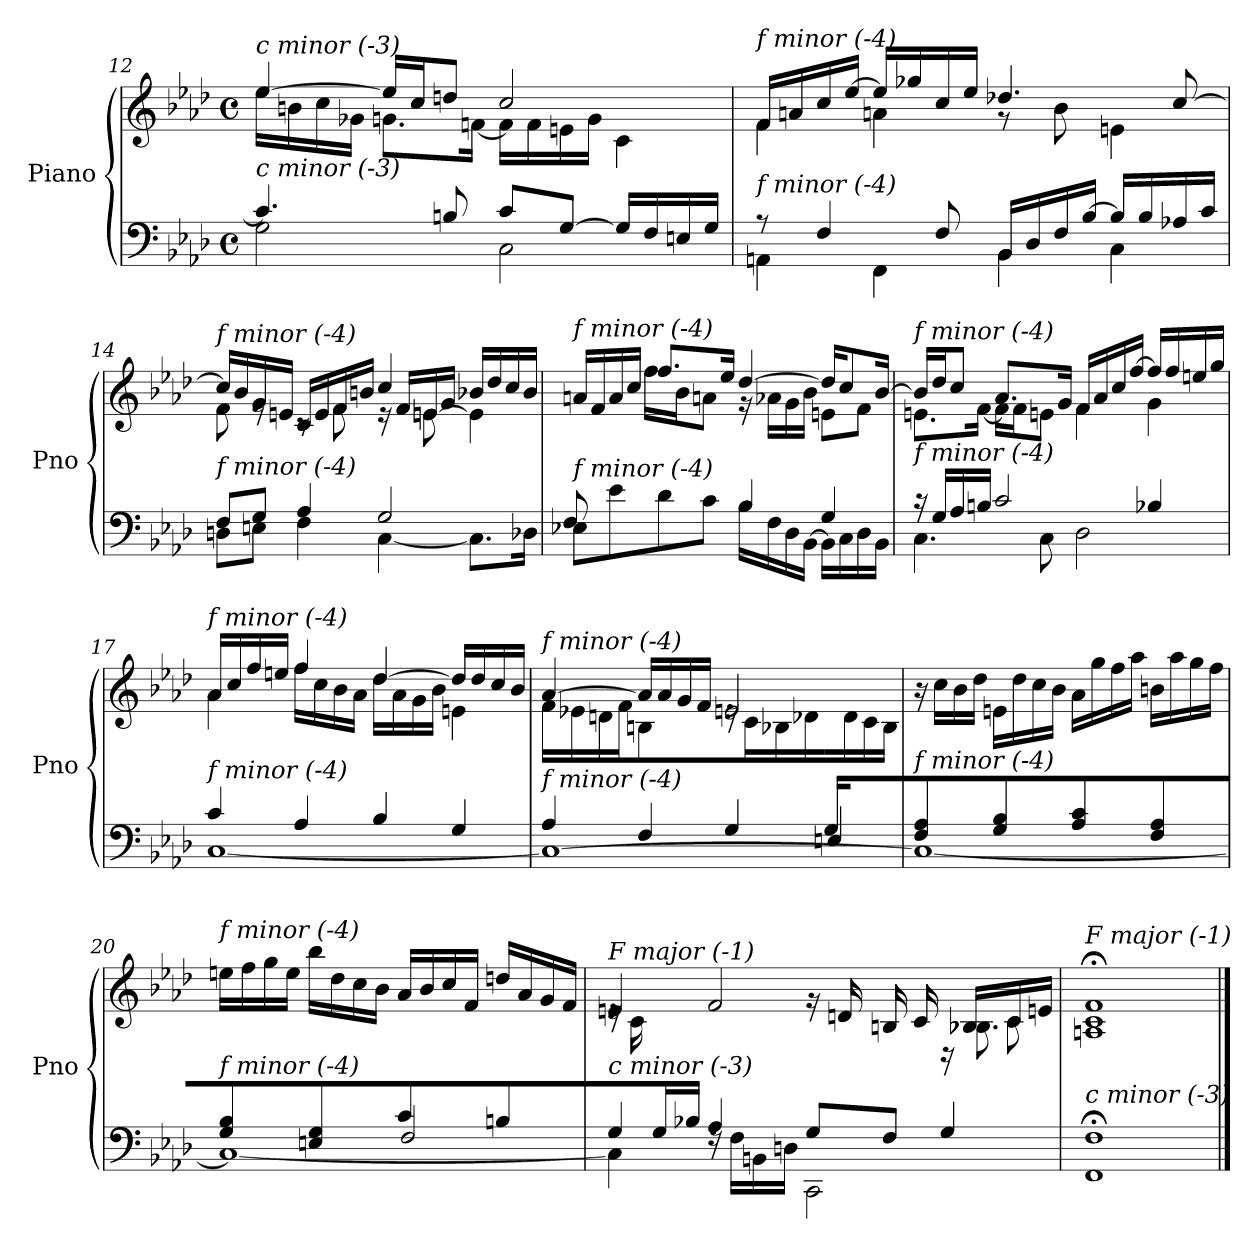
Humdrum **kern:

**kern	**kern
*part1	*part1
*staff2	*staff1
*I"Piano	*
*I'Pno	*
!!LO:LB:g=z
*clefF4	*clefG2
*k[b-e-a-d-]	*k[b-e-a-d-]
*M4/4	*M4/4
*met(c)	*met(c)
=12	=12
*^	*^
!	!	!LO:TX:i:t=c minor (-3)	!
!LO:TX:i:t=c minor (-3)	!	!	!
4.c/]	2G\	[4ee-/	16ee-\LL
.	.	.	16bn\
.	.	.	16cc\
.	.	.	16g-Xi\JJ
.	.	16ee-/LL]	8.g\L
.	.	16cc/J	.
8Bn/	.	8ddn/J	.
.	.	.	[16fn\Jk
8c/L	2C\	2cc/	16f\LL]
.	.	.	16f\
[8G/J	.	.	16en\
.	.	.	16g\JJ
16G/LL]	.	.	4c\
16F/	.	.	.
16En/	.	.	.
16G/JJ	.	.	.
=13	=13	=13	=13
!	!	!LO:TX:i:t=f minor (-4)	!
!LO:TX:i:t=f minor (-4)	!	!	!
8r	4AAn\	16f/LL	4f\
.	.	16an/	.
4F/	.	16cc/	.
.	.	[16ee-/JJ	.
.	4FF\	16ee-/LL]	4an\
.	.	16gg-X/	.
8F/	.	16cc/	.
.	.	16ee-/JJ	.
16BB-/LL	4BB-\	4.dd-X/	8r
16D-/	.	.	.
16F/	.	.	8b-\
[16B-/JJ	.	.	.
16B-/LL]	4C\	.	4en\
16B-/	.	.	.
16A-X/	.	[8cc/	.
16c/JJ	.	.	.
!!LO:LB:g=z
=14	=14	=14	=14
*^	*^	*	*^
!	!	!	!	!LO:TX:i:t=f minor (-4)	!	!
!LO:TX:i:t=f minor (-4)	!	!	!	!	!	!
2.ryy	2ryy	8F/L	8Dn\L	16cc/LL]	8f\	2ryy
.	.	.	.	16b-/	.	.
.	.	8G/J	8En\J	16g/	8re	.
.	.	.	.	16en/JJ	.	.
.	.	4A-/	4F\	16c/LL	8rc	.
.	.	.	.	16e/	.	.
.	.	.	.	16f/	8f\	.
.	.	.	.	16bn/JJ	.	.
.	8ryy	2G/	[4C\	4cc/	16r	8ryy
.	.	.	.	.	16f/LL	.
.	4.ryy	.	.	.	16en/	[8en\
.	.	.	.	.	16g/JJ	.
4ryy	.	.	8.C\L]	16b-X/LL	4ryy	4e\]
.	.	.	.	16dd-/	.	.
.	.	.	.	16cc/	.	.
.	.	.	16D-X\Jk	16b-/JJ	.	.
=15	=15	=15	=15	=15	=15	=15
!	!	!	!	!LO:TX:i:t=f minor (-4)	!	!
!LO:TX:i:t=f minor (-4)	!	!	!	!	!	!
*	*	*v	*v	*	*	*
4ryy	8E-X\L	8F/	16an/LL	4ryy	8ryy
.	.	.	16f/	.	.
.	8e-\	4.ryy	16a/	.	4.ryy
.	.	.	16cc/JJ	.	.
2.ryy	8d-\	.	8.ff/L	16ff\LL	.
.	.	.	.	16b-\J	.
.	8c\J	.	.	8an\J	.
.	.	.	16ee-/Jk	.	.
.	4B-/	16B-\LL	[4dd-/	16r	2ryy
.	.	16F\	.	16a-X\LL	.
.	.	16D-\	.	16g\	.
.	.	[16BB-\JJ	.	16b-\JJ	.
.	4G/	16BB-\LL]	16dd-/KL]	8en\L	.
.	.	16C\	8cc/	.	.
.	.	16D-\	.	8f\J	.
.	.	16BB-\JJ	[16b-/Jk	.	.
*	*	*	*	*v	*v
!!LO:LB:g=z
=16	=16	=16	=16	=16
!	!	!	!LO:TX:i:t=f minor (-4)	!
!LO:TX:i:t=f minor (-4)	!	!	!	!
*	*v	*v	*	*
16r	4.C\	16b-/LL]	8.en\L
16G/LL	.	16dd-/J	.
16A-/	.	8cc/J	.
16Bn/JJ	.	.	[16f\Jk
2c/	.	8.a-/L	16f\LL]
.	.	.	16f\J
.	8C\	.	8en\J
.	.	16g/Jk	.
.	2D-\	16f/LL	4f\
.	.	16a-/	.
.	.	16cc/	.
.	.	[16ff/JJ	.
4B-X/	.	16ff/LL]	4g\
.	.	16ff/	.
.	.	16een/	.
.	.	16gg/JJ	.
=17	=17	=17	=17
!	!	!LO:TX:i:t=f minor (-4)	!
!LO:TX:i:t=f minor (-4)	!	!	!
4c/	[1C	16a-/LL	4a-\
.	.	16cc/	.
.	.	16ff/	.
.	.	16een/JJ	.
4A-/	.	4ff/	16ff\LL
.	.	.	16cc\
.	.	.	16b-\
.	.	.	16a-\JJ
4B-/	.	[4dd-/	16dd-\LL
.	.	.	16a-\
.	.	.	16g\
.	.	.	16b-\JJ
4G/	.	16dd-/LL]	4en\
.	.	16dd-/	.
.	.	16cc/	.
.	.	16b-/JJ	.
!!LO:PB:g=z	!!
=18	=18	=18	=18
*	*^	*	*
!	!	!	!LO:TX:i:t=f minor (-4)	!
!LO:TX:i:t=f minor (-4)	!	!	!	!
2.ryy	4A-/	1C_	[4a-/	16f\LL
.	.	.	.	16e-X\
.	.	.	.	16dn\
.	.	.	.	16f\JJ
.	4F/	.	16a-/LL]	4Bn\
.	.	.	16a-/	.
.	.	.	16g/	.
.	.	.	16f/JJ	.
.	4G/	.	2en/	16re
.	.	.	.	16c\LL
.	.	.	.	16B-X\
.	.	.	.	16d-X\JJ
16G/LL	4En/	.	.	16ryy
8.ryy	.	.	.	16d-\
.	.	.	.	16c\
.	.	.	.	16B-\JJ
*	*v	*v	*	*
=19	=19	=19	=19
!	!	!LO:TX:i:t=f minor (-4)	!
!LO:TX:i:t=f minor (-4)	!	!	!
*	*	*v	*v
4F/ 4A-/	1C_	16r
.	.	16cc\LL
.	.	16b-\
.	.	16dd-\JJ
4G/ 4B-/	.	16en\LL
.	.	16dd-\
.	.	16cc\
.	.	16b-\JJ
4A-/ 4c/	.	16a-\LL
.	.	16gg\
.	.	16ff\
.	.	16aa-\JJ
4F/ 4A-/	.	16bn\LL
.	.	16aa-\
.	.	16gg\
.	.	16ff\JJ
!!LO:LB:g=z
=20	=20	=20
*	*^	*^
!	!	!	!LO:TX:i:t=f minor (-4)	!
!LO:TX:i:t=f minor (-4)	!	!	!	!
4G/ 4B-/	1C_	2ryy	16een\LL	2ryy
.	.	.	16ff\	.
.	.	.	16gg\	.
.	.	.	16ee\JJ	.
4En/ 4G/	.	.	16bb-\LL	.
.	.	.	16dd-\	.
.	.	.	16cc\	.
.	.	.	16b-\JJ	.
4c/	.	2F/	16a-/LL	2ryy
.	.	.	16b-/	.
.	.	.	16cc/	.
.	.	.	16f/JJ	.
4Bn/	.	.	16ddn/LL	.
.	.	.	16a-/	.
.	.	.	16g/	.
.	.	.	16f/JJ	.
=21	=21	=21	=21	=21
*	*	*^	*	*^
!	!	!	!	!LO:TX:i:t=F major (-1)	!	!
!LO:TX:i:t=c minor (-3)	!	!	!	!	!	!
8ryy	2..ryy	4G/	4C\]	4en/	16re	2..ryy
.	.	.	.	.	16c\LL	.
16G/	.	.	.	.	8ryy	.
16B-X/JJ	.	.	.	.	.	.
4ryy	.	4A-/	16rF	2f/	4ryy	.
.	.	.	16F\LL	.	.	.
.	.	.	16BBn\	.	.	.
.	.	.	16Dn\JJ	.	.	.
4ryy	.	8G/L	2CC\	.	16rg	.
.	.	.	.	.	16dn/LL	.
.	.	8F/J	.	.	16Bn/	.
.	.	.	.	.	16c/JJ	.
16ryy	.	4G/	.	16rD	16ryy	.
8.ryy	.	.	.	16B-X/LL	8.B-X\	.
.	8ryy	.	.	16c/	.	8c\
.	.	.	.	16en/JJ	.	.
*v	*v	*v	*v	*	*	*
*	*v	*v	*v
=22	=22
!	!LO:TX:i:t=F major (-1)
!LO:TX:i:t=c minor (-3)	!
1FF; 1F;	1An;< 1c;< 1f;<
==	==
*-	*-
